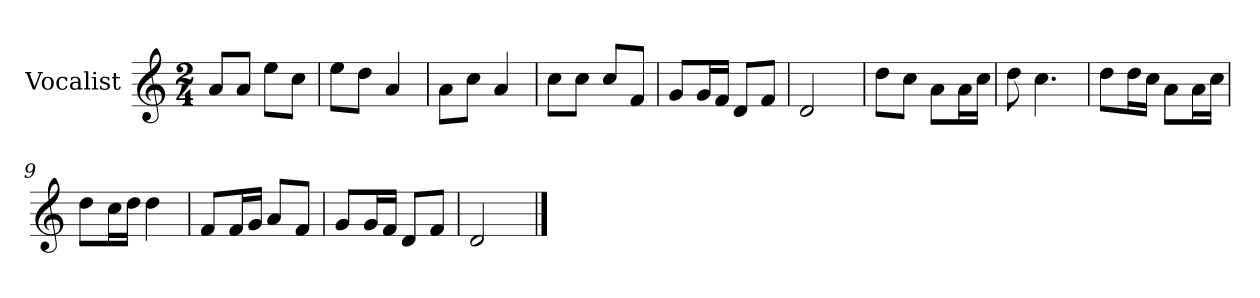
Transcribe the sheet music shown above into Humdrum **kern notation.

**kern
*part1
*staff1
*I"Vocalist
*k[]
*C:
*M2/4
=
8aL
8aJ
8eeL
8ccJ
=1
8eeL
8ddJ
4a
=2
8aL
8ccJ
4a
=3
8ccL
8ccJ
8ccL
8fJ
=4
8gL
16gL
16fJJ
8dL
8fJ
=5
2d
=6
8ddL
8ccJ
8aL
16aL
16ccJJ
=7
8dd
4.cc
=8
8ddL
16ddL
16ccJJ
8aL
16aL
16ccJJ
=9
8ddL
16ccL
16ddJJ
4dd
=10
8fL
16fL
16gJJ
8aL
8fJ
=11
8gL
16gL
16fJJ
8dL
8fJ
=12
2d
==
*-
